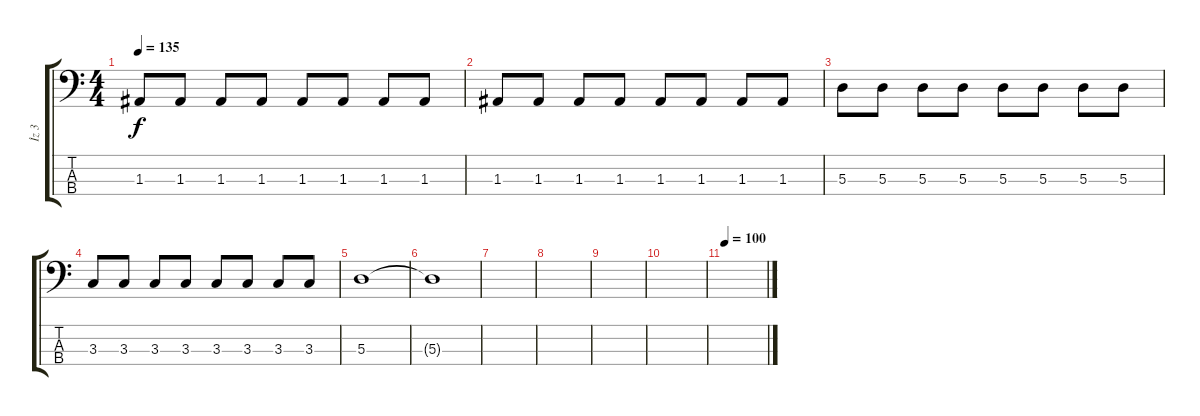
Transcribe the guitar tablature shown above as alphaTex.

\track ("İz 3" "İz 3") {instrument electricbasspick}
\staff {score tabs}
\tuning (G2 D2 A1 E1) {hide}
\ts (4 4)
\tempo 135
\clef f4
\ks c
1.3.8{dy f} 1.3.8 1.3.8 1.3.8 1.3.8 1.3.8 1.3.8 1.3.8 |
1.3.8 1.3.8 1.3.8 1.3.8 1.3.8 1.3.8 1.3.8 1.3.8 |
5.3.8 5.3.8 5.3.8 5.3.8 5.3.8 5.3.8 5.3.8 5.3.8 |
3.3.8 3.3.8 3.3.8 3.3.8 3.3.8 3.3.8 3.3.8 3.3.8 |
5.3.1 |
5.3{t}.1 |
|
|
|
|
\tempo 80
\tempo 100
